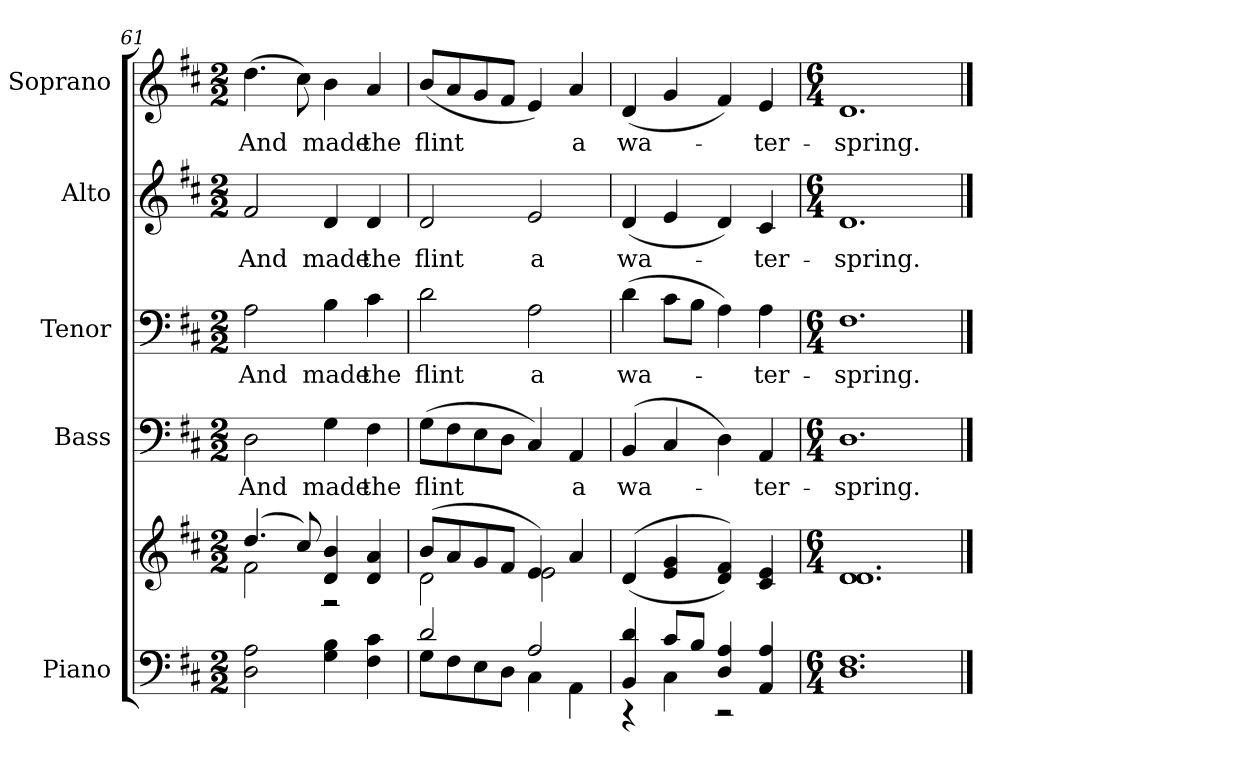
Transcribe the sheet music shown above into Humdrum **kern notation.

**kern	**kern	**kern	**text	**kern	**text	**kern	**text	**kern	**text
*part5	*part5	*part4	*part4	*part3	*part3	*part2	*part2	*part1	*part1
*staff6	*staff5	*staff4	*staff4	*staff3	*staff3	*staff2	*staff2	*staff1	*staff1
*I"Piano	*	*I"Bass	*	*I"Tenor	*	*I"Alto	*	*I"Soprano	*
*I'Pno.	*	*I'B.	*	*I'T.	*	*I'A.	*	*I'S.	*
!!LO:LB:g=z
*clefF4	*clefG2	*clefF4	*	*clefF4	*	*clefG2	*	*clefG2	*
*k[f#c#]	*k[f#c#]	*k[f#c#]	*	*k[f#c#]	*	*k[f#c#]	*	*k[f#c#]	*
*D:	*D:	*D:	*	*D:	*	*D:	*	*D:	*
*M2/2	*M2/2	*M2/2	*	*M2/2	*	*M2/2	*	*M2/2	*
=61	=61	=61	=61	=61	=61	=61	=61	=61	=61
*	*^	*	*	*	*	*	*	*	*
!	!	!	!	!LO:LY:b:color=#000000	!	!	!	!	!	!
!	!	!	!	!	!	!LO:LY:b:color=#000000	!	!	!	!
!	!	!	!	!	!	!	!	!LO:LY:b:color=#000000	!	!
!	!	!	!	!	!	!	!	!	!	!LO:LY:b:color=#000000
2Di\ 2Ai	(4.ddi/	2f#i\	2Di\	And	2Ai\	And	2f#i/	And	(4.ddi\	And
.	8cc#i/)	.	.	.	.	.	.	.	8cc#i\)	.
!	!	!	!	!LO:LY:b:color=#000000	!	!	!	!	!	!
!	!	!	!	!	!	!LO:LY:b:color=#000000	!	!	!	!
!	!	!	!	!	!	!	!	!LO:LY:b:color=#000000	!	!
!	!	!	!	!	!	!	!	!	!	!LO:LY:b:color=#000000
4Gi\ 4Bi	4di/ 4bi	2r	4Gi\	made	4Bi\	made	4di/	made	4bi\	made
!	!	!	!	!LO:LY:b:color=#000000	!	!	!	!	!	!
!	!	!	!	!	!	!LO:LY:b:color=#000000	!	!	!	!
!	!	!	!	!	!	!	!	!LO:LY:b:color=#000000	!	!
!	!	!	!	!	!	!	!	!	!	!LO:LY:b:color=#000000
4F#i\ 4c#i	4di/ 4ai	.	4F#i\	the	4c#i\	the	4di/	the	4ai/	the
=62	=62	=62	=62	=62	=62	=62	=62	=62	=62	=62
*^	*	*	*	*	*	*	*	*	*	*
!	!	!	!	!	!LO:LY:b:color=#000000	!	!	!	!	!	!
!	!	!	!	!	!	!	!LO:LY:b:color=#000000	!	!	!	!
!	!	!	!	!	!	!	!	!	!LO:LY:b:color=#000000	!	!
!	!	!	!	!	!	!	!	!	!	!	!LO:LY:b:color=#000000
2di/	8Gi\L	(8bi/L	2di\	(8Gi\L	flint	2di\	flint	2di/	flint	(8bi/L	flint
.	8F#i\	8ai/	.	8F#i\	.	.	.	.	.	8ai/	.
.	8Ei\	8gi/	.	8Ei\	.	.	.	.	.	8gi/	.
.	8Di\J	8f#i/J	.	8Di\J	.	.	.	.	.	8f#i/J	.
!	!	!	!	!	!	!	!LO:LY:b:color=#000000	!	!	!	!
!	!	!	!	!	!	!	!	!	!LO:LY:b:color=#000000	!	!
2Ai/	4C#i\	4ei/)	2ei\	4C#i/)	.	2Ai\	a	2ei/	a	4ei/)	.
!	!	!	!	!	!LO:LY:b:color=#000000	!	!	!	!	!	!
!	!	!	!	!	!	!	!	!	!	!	!LO:LY:b:color=#000000
.	4AAi\	4ai/	.	4AAi/	a	.	.	.	.	4ai/	a
*	*	*v	*v	*	*	*	*	*	*	*	*
=63	=63	=63	=63	=63	=63	=63	=63	=63	=63	=63
!	!	!	!	!LO:LY:b:color=#000000	!	!	!	!	!	!
!	!	!	!	!	!	!LO:LY:b:color=#000000	!	!	!	!
!	!	!	!	!	!	!	!	!LO:LY:b:color=#000000	!	!
!	!	!	!	!	!	!	!	!	!	!LO:LY:b:color=#000000
4BBi/ 4di	4r	((4di/	(4BBi/	wa-	(4di\	wa-	(4di/	wa-	(4di/	wa-
8c#i/L	4C#i\	4ei/ 4gi	4C#i/	.	8c#i\L	.	4ei/	.	4gi/	.
8Bi/J	.	.	.	.	8Bi\J	.	.	.	.	.
4Di/ 4Ai	2r	4di/ 4f#i))	4Di\)	.	4Ai\)	.	4di/)	.	4f#i/)	.
!	!	!	!	!LO:LY:b:color=#000000	!	!	!	!	!	!
!	!	!	!	!	!	!LO:LY:b:color=#000000	!	!	!	!
!	!	!	!	!	!	!	!	!LO:LY:b:color=#000000	!	!
!	!	!	!	!	!	!	!	!	!	!LO:LY:b:color=#000000
4AAi/ 4Ai	.	4c#i/ 4ei	4AAi/	-ter-	4Ai\	-ter-	4c#i/	-ter-	4ei/	-ter-
*v	*v	*	*	*	*	*	*	*	*	*
=64	=64	=64	=64	=64	=64	=64	=64	=64	=64
*M6/4	*M6/4	*M6/4	*	*M6/4	*	*M6/4	*	*M6/4	*
!	!	!	!LO:LY:b:color=#000000	!	!	!	!	!	!
!	!	!	!	!	!LO:LY:b:color=#000000	!	!	!	!
!	!	!	!	!	!	!	!LO:LY:b:color=#000000	!	!
!	!	!	!	!	!	!	!	!	!LO:LY:b:color=#000000
1.Di 1.F#i	1.di 1.di	1.Di	-spring.	1.F#i	-spring.	1.di	-spring.	1.di	-spring.
==	==	==	==	==	==	==	==	==	==
*-	*-	*-	*-	*-	*-	*-	*-	*-	*-
